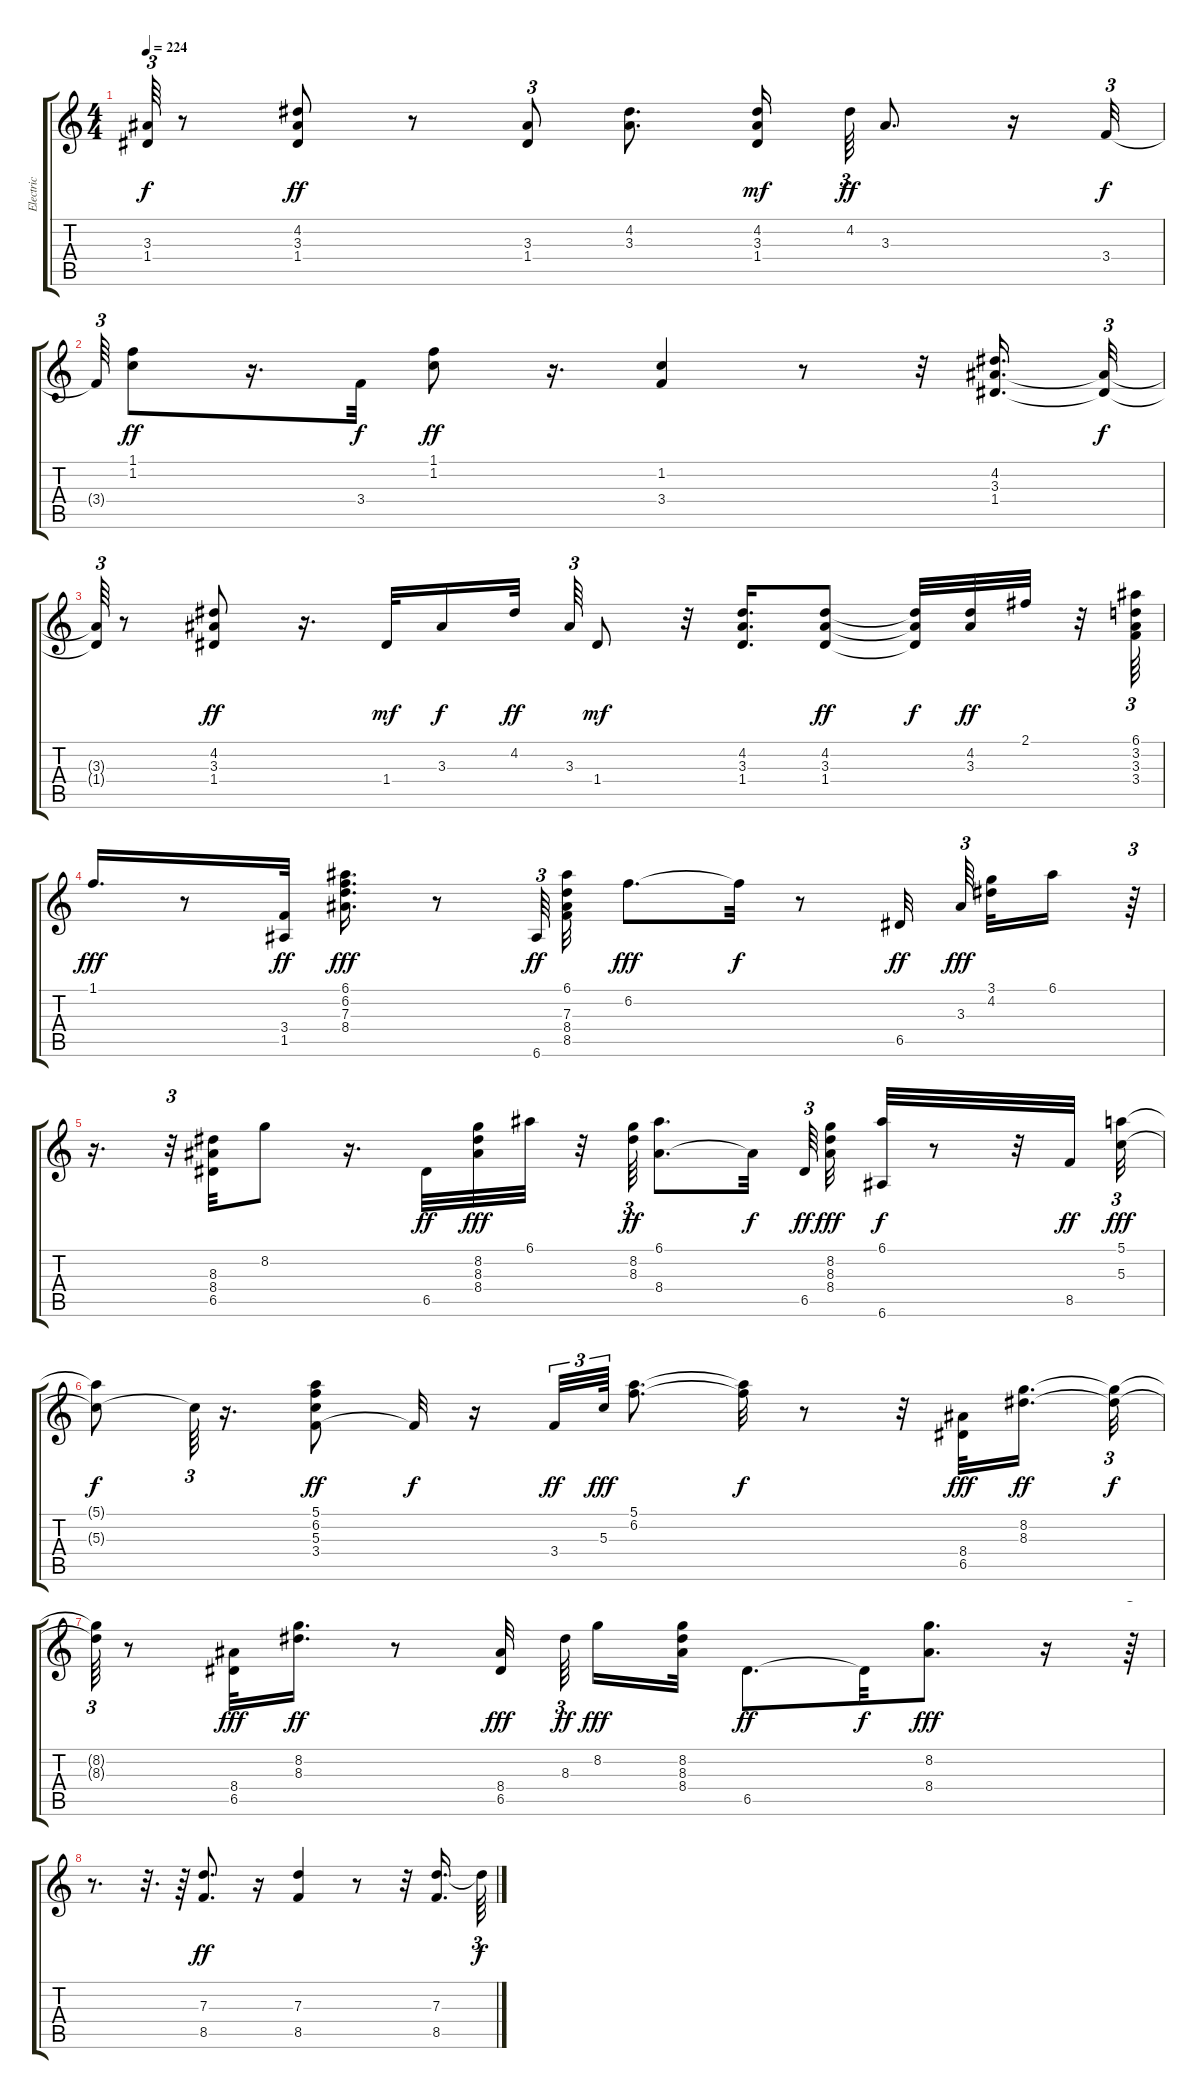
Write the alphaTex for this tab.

\track ("Electric" "Electric") {instrument electricguitarclean}
\staff {score tabs}
\tuning (E4 B3 G3 D3 A2 E2) {hide}
\ts (4 4)
\tempo 224
\clef g2
\ks c
(3.3{t} 1.4{t}).64{tu (3 2) dy f} r.8 (4.2 3.3 1.4).8{dy ff} r.8 (3.3 1.4).8{tu (3 2)} (4.2 3.3).8{d} (4.2 3.3 1.4).16{dy mf beam splitsecondary} 4.2.64{tu (3 2) dy ff} 3.3.8{d} r.16 3.4.32{tu (3 2) dy f} |
3.4{t}.64{tu (3 2)} (1.1 1.2).8{dy ff} r.16{d} 3.4.32{dy f} (1.1 1.2).8{dy ff} r.16{d} (1.2 3.4).4 r.8 r.32 (4.2 3.3 1.4).16{d} (3.3{t} 1.4{t}).32{tu (3 2) dy f} |
(3.3{t} 1.4{t}).64{tu (3 2)} r.8 (4.2 3.3 1.4).8{dy ff} r.16{d} 1.4.32{dy mf} 3.3.16{dy f} 4.2.32{dy ff beam splitsecondary} 3.3.64{tu (3 2)} 1.4.8{dy mf} r.32 (4.2 3.3 1.4).16{d} (4.2 3.3 1.4).8{dy ff} (4.2{t} 3.3{t} 1.4{t}).32{dy f} (4.2 3.3).32{dy ff} 2.1.32 r.32 (6.1 3.2 3.3 3.4).64{tu (3 2)} |
1.1.16{d dy fff} r.8 (3.4 1.5).32{dy ff} (6.1 6.2 7.3 8.4).16{d dy fff} r.8 6.6.64{tu (3 2) dy ff} (6.1 7.3 8.4 8.5).32 6.2.8{d dy fff} 6.2{t}.32{dy f} r.8 6.5.32{dy ff beam splitsecondary} 3.3.64{tu (3 2) dy fff beam splitsecondary} (3.1 4.2).32 6.1.16 r.64{tu (3 2)} |
r.16{d} r.32{tu (3 2)} (8.3 8.4 6.5).32 8.2.8 r.16{d} 6.5.32{dy ff} (8.2 8.3 8.4).32{dy fff} 6.1.32 r.32 (8.2 8.3).64{tu (3 2) dy ff} (6.1 8.4).8{d} 8.4{t}.32{dy f beam splitsecondary} 6.5.64{tu (3 2) dy ff} (8.2 8.3 8.4).32{dy fff} (6.1 6.6).32{dy f} r.8 r.32 8.5.32{dy ff} (5.1 5.3).32{tu (3 2) dy fff} |
(5.1{t} 5.3{t}).8{dy f} 5.3{t}.64{tu (3 2)} r.16{d} (5.1 6.2 5.3 3.4).8{dy ff} 3.4{t}.32{dy f} r.16 3.4.32{tu (3 2) dy ff} 5.3.64{tu (3 2) dy fff} (5.1 6.2).8{d} (5.1{t} 6.2{t}).32{dy f} r.8 r.32 (8.4 6.5).32{dy fff} (8.2 8.3).16{d dy ff beam splitsecondary} (8.2{t} 8.3{t}).32{tu (3 2) dy f} |
(8.2{t} 8.3{t}).64{tu (3 2)} r.8 (8.4 6.5).32{dy fff} (8.2 8.3).16{d dy ff} r.8 (8.4 6.5).32{dy fff beam splitsecondary} 8.3.64{tu (3 2) dy ff beam splitsecondary} 8.2.16{dy fff} (8.2 8.3 8.4).32 6.5.8{d dy ff} 6.5{t}.32{dy f} (8.2 8.4).8{d dy fff} r.16 r.64{tu (3 2)} |
r.8{d} r.32{d} r.64 (7.3 8.5).8{d dy ff} r.16 (7.3 8.5).4 r.8 r.32 (7.3 8.5).16{d} 7.3{t}.64{tu (3 2) dy f}
